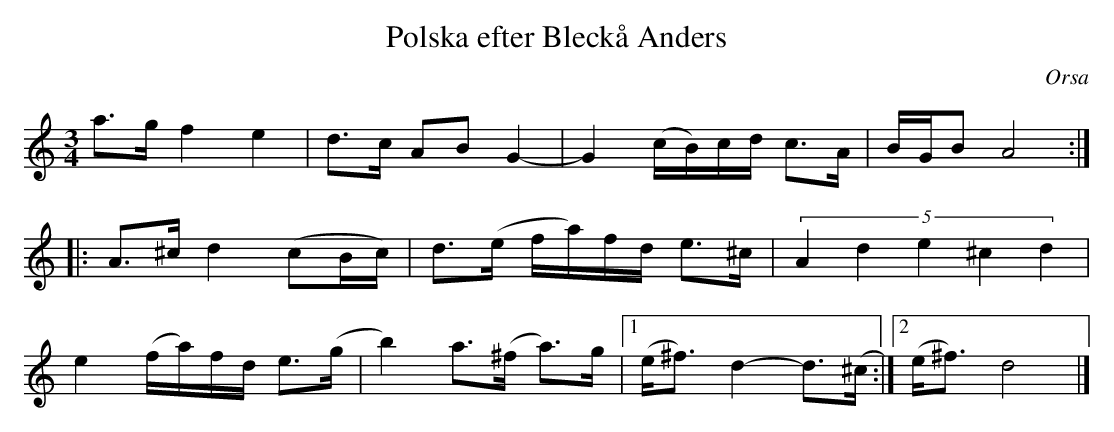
X:1
T:Polska efter Bleckå Anders
M:3/4
L:1/8
O:Orsa
K:C
a>g f2 e2 | d>c AB G2- | G2 (c/B/)c/d/ c>A | B/G/B A4 :|
|: A>^c d2 (cB/c/) | d>(e f/a/)f/d/ e>^c | (5A2 d2 e2 ^c2 d2 |
e2 (f/a/)f/d/ e>(g | b2) a>(^f a>)g |1 (e<^f) d2- d>(^c :|2 (e<^f) d4 |]
